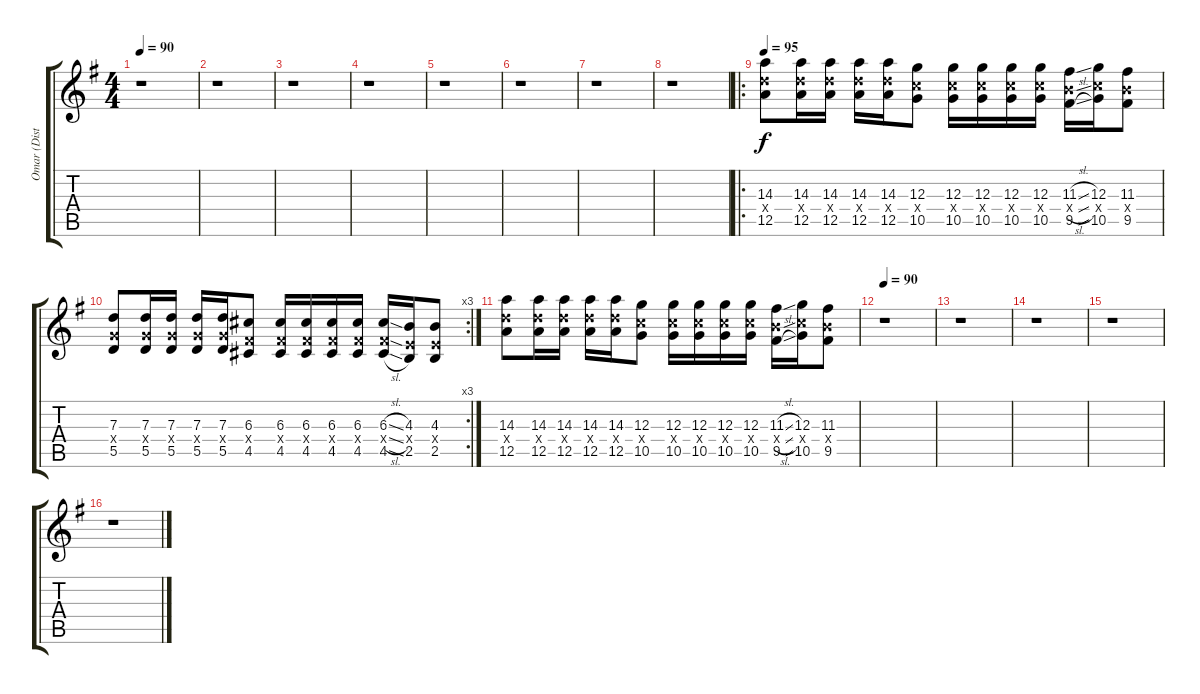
\track ("Omar (Distorted)" "Omar (Dist") {instrument overdrivenguitar}
\staff {score tabs}
\tuning (E4 B3 G3 D3 A2 E2) {hide}
\ts (4 4)
\tempo 90
\clef g2
\ks g
r.1{dy f} |
r.1 |
r.1 |
r.1 |
r.1 |
r.1 |
r.1 |
r.1 |
\ro
\tempo 95
(14.3 12.4{x} 12.5).8 (14.3 12.4{x} 12.5).16 (14.3 12.4{x} 12.5).16 (14.3 12.4{x} 12.5).16 (14.3 12.4{x} 12.5).16 (12.3 10.4{x} 10.5).8 (12.3 10.4{x} 10.5).16 (12.3 10.4{x} 10.5).16 (12.3 10.4{x} 10.5).16 (12.3 10.4{x} 10.5).16 (11.3{sl} 9.4{sl x} 9.5{sl}).16 (12.3 10.4{x} 10.5).16 (11.3 9.4{x} 9.5).8 |
\rc 3
(7.3 5.4{x} 5.5).8 (7.3 5.4{x} 5.5).16 (7.3 5.4{x} 5.5).16 (7.3 5.4{x} 5.5).16 (7.3 5.4{x} 5.5).16 (6.3 4.4{x} 4.5).8 (6.3 4.4{x} 4.5).16 (6.3 4.4{x} 4.5).16 (6.3 4.4{x} 4.5).16 (6.3 4.4{x} 4.5).16 (6.3{sl} 4.4{sl x} 4.5{sl}).16 (4.3 2.4{x} 2.5).16 (4.3 2.4{x} 2.5).8 |
(14.3 12.4{x} 12.5).8 (14.3 12.4{x} 12.5).16 (14.3 12.4{x} 12.5).16 (14.3 12.4{x} 12.5).16 (14.3 12.4{x} 12.5).16 (12.3 10.4{x} 10.5).8 (12.3 10.4{x} 10.5).16 (12.3 10.4{x} 10.5).16 (12.3 10.4{x} 10.5).16 (12.3 10.4{x} 10.5).16 (11.3{sl} 9.4{sl x} 9.5{sl}).16 (12.3 10.4{x} 10.5).16 (11.3 9.4{x} 9.5).8 |
\tempo 90
r.1 |
r.1 |
r.1 |
r.1 |
r.1
